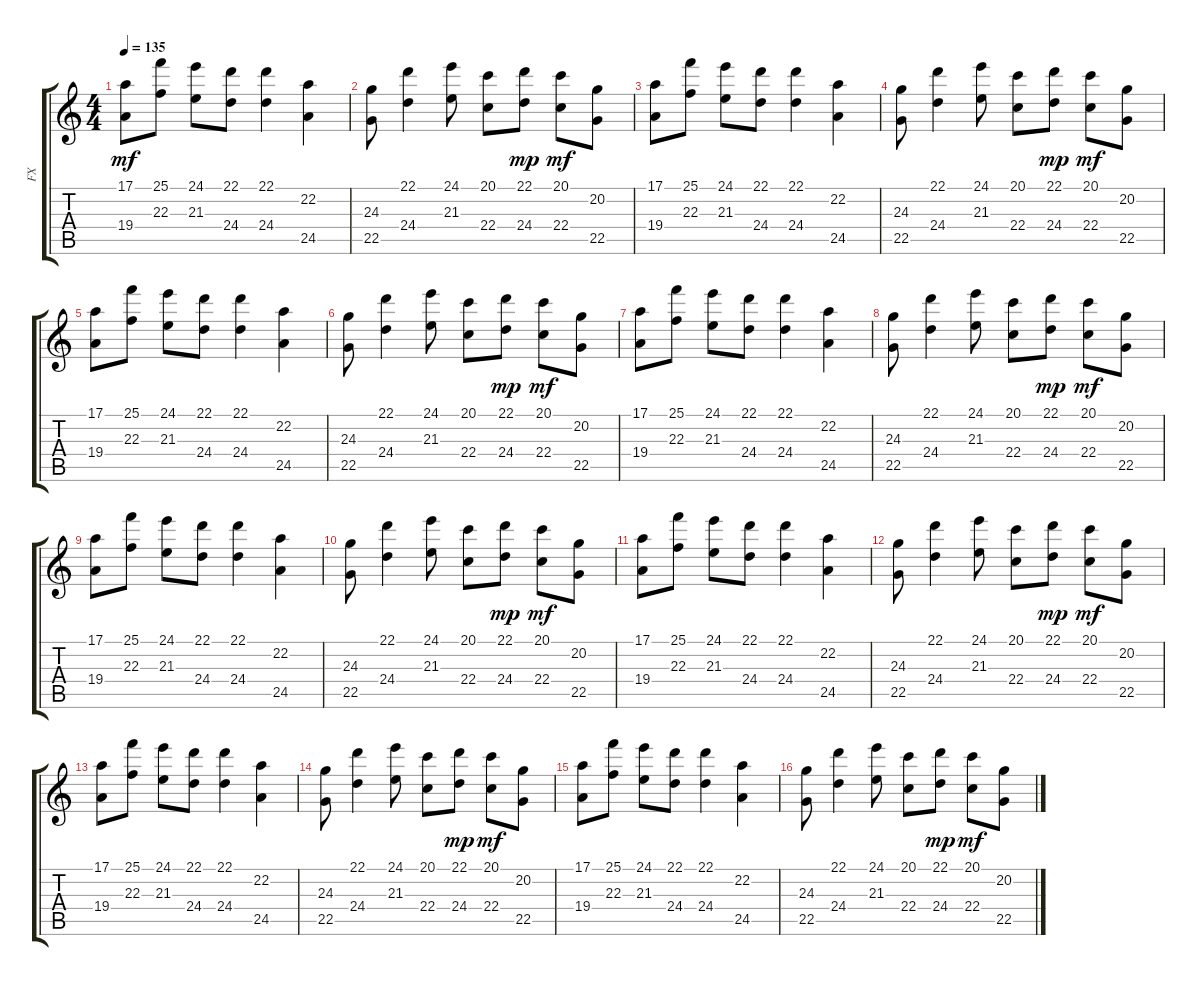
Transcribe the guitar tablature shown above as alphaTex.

\track ("FX" "FX") {instrument fx7echoes}
\staff {score tabs}
\tuning (E4 B3 G3 D3 A2 E2) {hide}
\ts (4 4)
\tempo 135
\clef g2
\ks c
(17.1 19.4).8{dy mf} (25.1 22.3).8 (24.1 21.3).8 (22.1 24.4).8 (22.1 24.4).4 (22.2 24.5).4 |
(24.3 22.5).8 (22.1 24.4).4 (24.1 21.3).8 (20.1 22.4).8 (22.1 24.4).8{dy mp} (20.1 22.4).8{dy mf} (20.2 22.5).8 |
(17.1 19.4).8 (25.1 22.3).8 (24.1 21.3).8 (22.1 24.4).8 (22.1 24.4).4 (22.2 24.5).4 |
(24.3 22.5).8 (22.1 24.4).4 (24.1 21.3).8 (20.1 22.4).8 (22.1 24.4).8{dy mp} (20.1 22.4).8{dy mf} (20.2 22.5).8 |
(17.1 19.4).8 (25.1 22.3).8 (24.1 21.3).8 (22.1 24.4).8 (22.1 24.4).4 (22.2 24.5).4 |
(24.3 22.5).8 (22.1 24.4).4 (24.1 21.3).8 (20.1 22.4).8 (22.1 24.4).8{dy mp} (20.1 22.4).8{dy mf} (20.2 22.5).8 |
(17.1 19.4).8 (25.1 22.3).8 (24.1 21.3).8 (22.1 24.4).8 (22.1 24.4).4 (22.2 24.5).4 |
(24.3 22.5).8 (22.1 24.4).4 (24.1 21.3).8 (20.1 22.4).8 (22.1 24.4).8{dy mp} (20.1 22.4).8{dy mf} (20.2 22.5).8 |
(17.1 19.4).8 (25.1 22.3).8 (24.1 21.3).8 (22.1 24.4).8 (22.1 24.4).4 (22.2 24.5).4 |
(24.3 22.5).8 (22.1 24.4).4 (24.1 21.3).8 (20.1 22.4).8 (22.1 24.4).8{dy mp} (20.1 22.4).8{dy mf} (20.2 22.5).8 |
(17.1 19.4).8 (25.1 22.3).8 (24.1 21.3).8 (22.1 24.4).8 (22.1 24.4).4 (22.2 24.5).4 |
(24.3 22.5).8 (22.1 24.4).4 (24.1 21.3).8 (20.1 22.4).8 (22.1 24.4).8{dy mp} (20.1 22.4).8{dy mf} (20.2 22.5).8 |
(17.1 19.4).8 (25.1 22.3).8 (24.1 21.3).8 (22.1 24.4).8 (22.1 24.4).4 (22.2 24.5).4 |
(24.3 22.5).8 (22.1 24.4).4 (24.1 21.3).8 (20.1 22.4).8 (22.1 24.4).8{dy mp} (20.1 22.4).8{dy mf} (20.2 22.5).8 |
(17.1 19.4).8 (25.1 22.3).8 (24.1 21.3).8 (22.1 24.4).8 (22.1 24.4).4 (22.2 24.5).4 |
(24.3 22.5).8 (22.1 24.4).4 (24.1 21.3).8 (20.1 22.4).8 (22.1 24.4).8{dy mp} (20.1 22.4).8{dy mf} (20.2 22.5).8
